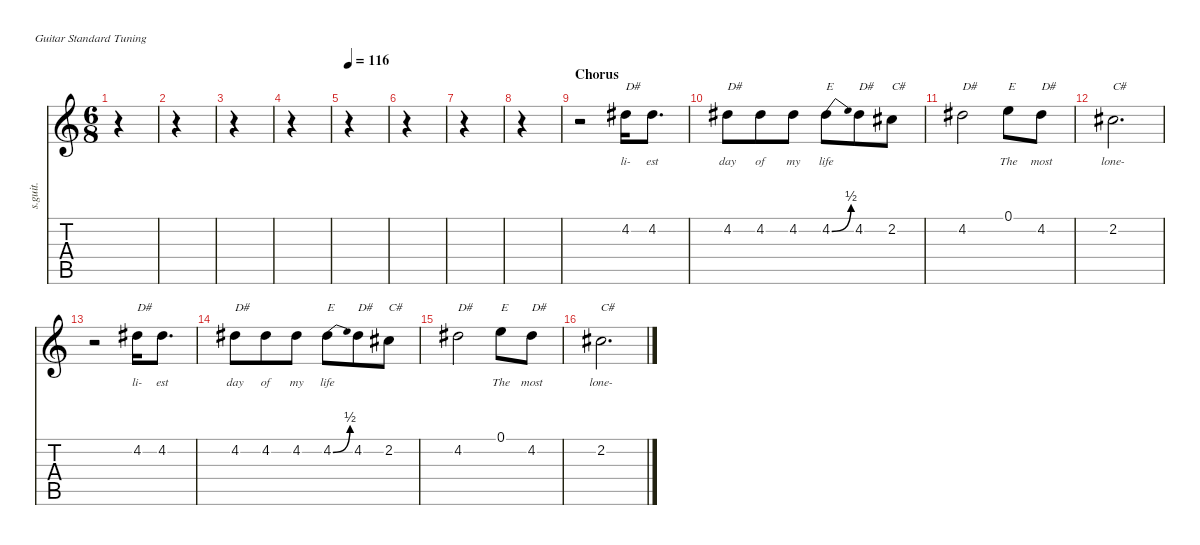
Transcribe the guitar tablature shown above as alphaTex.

\defaultSystemsLayout 4
\hideDynamics
\bracketExtendMode nobrackets
\track ("Daron Malakian - Vocals" "s.guit.") {instrument tenorsax}
\staff {score tabs}
\tuning (E4 B3 G3 D3 A2 E2)
\displaytranspose 12
\ts (6 8)
\tempo (115 hide)
\clef g2
\ks c
r.4{dy fff} |
r.4 |
r.4 |
r.4 |
\tempo 116
r.4 |
r.4 |
r.4 |
r.4 |
\section ("" "Chorus")
r.2 4.2{acc #}.16{txt "D#" lyrics (0 "li-") lyrics (1 "") lyrics (2 "") lyrics (3 "") lyrics (4 "")} 4.2{acc #}.8{d lyrics (0 "est") lyrics (1 "") lyrics (2 "") lyrics (3 "") lyrics (4 "")} |
4.2{acc #}.8{txt "D#" lyrics (0 "day") lyrics (1 "") lyrics (2 "") lyrics (3 "") lyrics (4 "")} 4.2{acc #}.8{lyrics (0 "of") lyrics (1 "") lyrics (2 "") lyrics (3 "") lyrics (4 "")} 4.2{acc #}.8{lyrics (0 "my") lyrics (1 "") lyrics (2 "") lyrics (3 "") lyrics (4 "")} 4.2{be (bend 0 0 15 2) acc #}.8{txt "E" lyrics (0 "life") lyrics (1 "") lyrics (2 "") lyrics (3 "") lyrics (4 "")} 4.2{acc #}.8{txt "D#" lyrics (0 "") lyrics (1 "") lyrics (2 "") lyrics (3 "") lyrics (4 "")} 2.2{acc #}.8{txt "C#" lyrics (0 "") lyrics (1 "") lyrics (2 "") lyrics (3 "") lyrics (4 "")} |
4.2{acc #}.2{txt "D#" lyrics (0 "") lyrics (1 "") lyrics (2 "") lyrics (3 "") lyrics (4 "")} 0.1.8{txt "E" lyrics (0 "The") lyrics (1 "") lyrics (2 "") lyrics (3 "") lyrics (4 "")} 4.2{acc #}.8{txt "D#" lyrics (0 "most") lyrics (1 "") lyrics (2 "") lyrics (3 "") lyrics (4 "")} |
2.2{acc #}.2{d txt "C#" lyrics (0 "lone-") lyrics (1 "") lyrics (2 "") lyrics (3 "") lyrics (4 "")} |
r.2 4.2{acc #}.16{txt "D#" lyrics (0 "li-") lyrics (1 "") lyrics (2 "") lyrics (3 "") lyrics (4 "")} 4.2{acc #}.8{d lyrics (0 "est") lyrics (1 "") lyrics (2 "") lyrics (3 "") lyrics (4 "")} |
4.2{acc #}.8{txt "D#" lyrics (0 "day") lyrics (1 "") lyrics (2 "") lyrics (3 "") lyrics (4 "")} 4.2{acc #}.8{lyrics (0 "of") lyrics (1 "") lyrics (2 "") lyrics (3 "") lyrics (4 "")} 4.2{acc #}.8{lyrics (0 "my") lyrics (1 "") lyrics (2 "") lyrics (3 "") lyrics (4 "")} 4.2{be (bend 0 0 15 2) acc #}.8{txt "E" lyrics (0 "life") lyrics (1 "") lyrics (2 "") lyrics (3 "") lyrics (4 "")} 4.2{acc #}.8{txt "D#" lyrics (0 "") lyrics (1 "") lyrics (2 "") lyrics (3 "") lyrics (4 "")} 2.2{acc #}.8{txt "C#" lyrics (0 "") lyrics (1 "") lyrics (2 "") lyrics (3 "") lyrics (4 "")} |
4.2{acc #}.2{txt "D#" lyrics (0 "") lyrics (1 "") lyrics (2 "") lyrics (3 "") lyrics (4 "")} 0.1.8{txt "E" lyrics (0 "The") lyrics (1 "") lyrics (2 "") lyrics (3 "") lyrics (4 "")} 4.2{acc #}.8{txt "D#" lyrics (0 "most") lyrics (1 "") lyrics (2 "") lyrics (3 "") lyrics (4 "")} |
2.2{acc #}.2{d txt "C#" lyrics (0 "lone-") lyrics (1 "") lyrics (2 "") lyrics (3 "") lyrics (4 "")}
